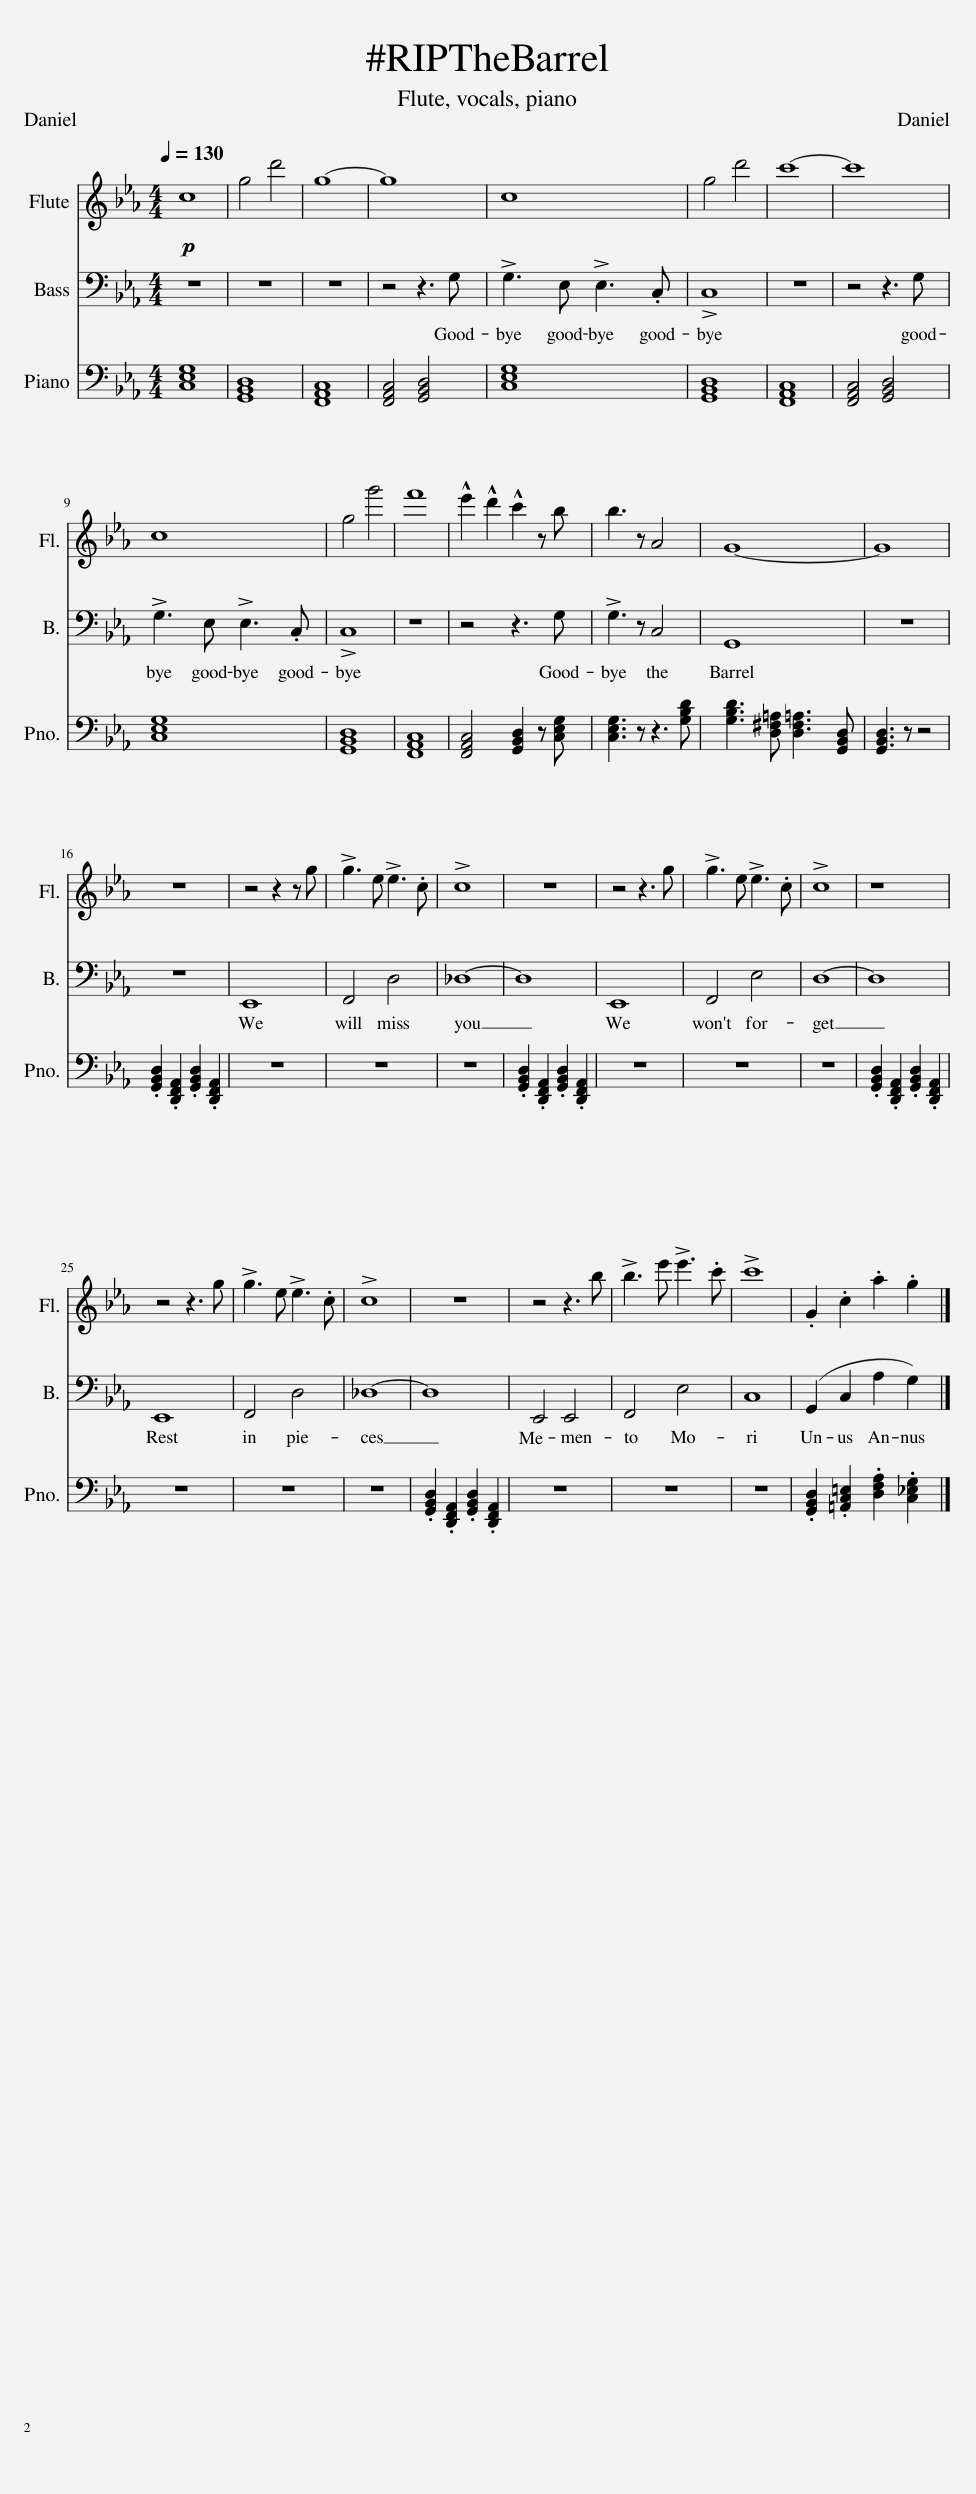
X:1
%%score 1 2 3
L:1/8
Q:1/4=130
M:4/4
I:linebreak $
K:Eb
V:1 treble
V:2 bass
V:3 bass
V:1
!p! c8 | g4 d'4 | g8- | g8 | c8 | %5
 g4 d'4 | c'8- | c'8 |$ c8 | g4 g'4 | %10
 f'8 | !^!e'2 !^!d'2 !^!c'2 z b | b3 z A4 | G8- | G8 |$ %15
 z8 | z4 z2 z g | !>!g3 e !>!e3 .c | !>!c8 | z8 | %20
 z4 z3 g | !>!g3 e !>!e3 .c | !>!c8 | z8 |$ z4 z3 g | %25
 !>!g3 e !>!e3 .c | !>!c8 | z8 | z4 z3 b | !>!b3 e' !>!e'3 .c' | %30
 !>!c'8 | .G2 .c2 .a2 .g2 |] %32
V:2
 z8 | z8 | z8 | z4 z3 G, | !>!G,3 E, !>!E,3 .C, | %5
 !>!C,8 | z8 | z4 z3 G, |$ !>!G,3 E, !>!E,3 .C, | !>!C,8 | %10
 z8 | z4 z3 G, | !>!G,3 z C,4 | G,,8 | z8 |$ %15
 z8 | E,,8 | F,,4 D,4 | _D,8- | D,8 | %20
 E,,8 | F,,4 E,4 | D,8- | D,8 |$ E,,8 | %25
 F,,4 D,4 | _D,8- | D,8 | E,,4 E,,4 | F,,4 E,4 | %30
 C,8 | (G,,2 C,2 A,2 G,2) |] %32
V:3
 [C,E,G,]8 | [G,,B,,D,]8 | [F,,A,,C,]8 | [F,,A,,C,]4 [G,,B,,D,]4 | [C,E,G,]8 | %5
 [G,,B,,D,]8 | [F,,A,,C,]8 | [F,,A,,C,]4 [G,,B,,D,]4 |$ [C,E,G,]8 | [G,,B,,D,]8 | %10
 [F,,A,,C,]8 | [F,,A,,C,]4 [G,,B,,D,]2 z [C,E,G,] | [C,E,G,]3 z z3 [G,B,D] | [G,B,D]3 [D,^F,=A,] [D,F,=A,]3 [G,,B,,D,] | [G,,B,,D,]3 z z4 |$ %15
 .[G,,B,,D,]2 .[D,,F,,A,,]2 .[G,,B,,D,]2 .[D,,F,,A,,]2 | z8 | z8 | z8 | .[G,,B,,D,]2 .[D,,F,,A,,]2 .[G,,B,,D,]2 .[D,,F,,A,,]2 | %20
 z8 | z8 | z8 | .[G,,B,,D,]2 .[D,,F,,A,,]2 .[G,,B,,D,]2 .[D,,F,,A,,]2 |$ z8 | %25
 z8 | z8 | .[G,,B,,D,]2 .[D,,F,,A,,]2 .[G,,B,,D,]2 .[D,,F,,A,,]2 | z8 | z8 | %30
 z8 | .[G,,B,,D,]2 .[=A,,C,=E,]2 .[D,F,A,]2 .[C,_E,G,]2 |] %32
